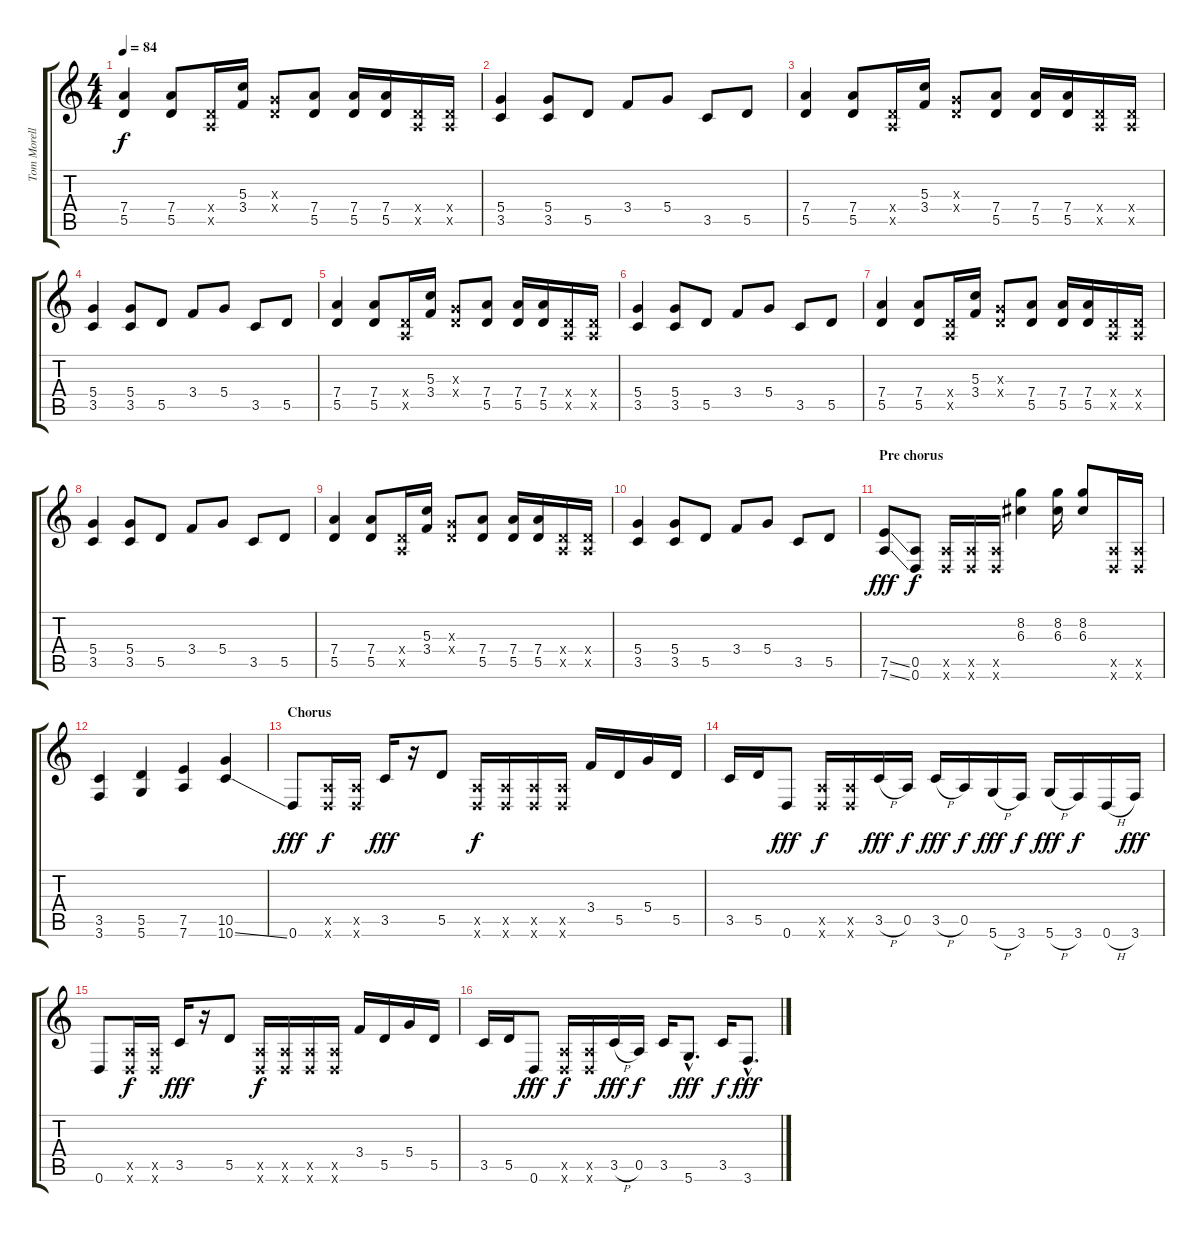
\track ("Tom Morello" "Tom Morell") {instrument distortionguitar}
\staff {score tabs}
\tuning (E4 B3 G3 D3 A2 D2) {hide}
\ts (4 4)
\tempo 84
\clef g2
\ks c
(7.4 5.5).4{dy f} (7.4 5.5).8 (0.4{x} 0.5{x}).16 (5.3 3.4).16 (0.3{x} 0.4{x}).8 (7.4 5.5).8 (7.4 5.5).16 (7.4 5.5).16 (0.4{x} 0.5{x}).16 (0.4{x} 0.5{x}).16 |
(5.4 3.5).4 (5.4 3.5).8 5.5.8 3.4.8 5.4.8 3.5.8 5.5.8 |
(7.4 5.5).4 (7.4 5.5).8 (0.4{x} 0.5{x}).16 (5.3 3.4).16 (0.3{x} 0.4{x}).8 (7.4 5.5).8 (7.4 5.5).16 (7.4 5.5).16 (0.4{x} 0.5{x}).16 (0.4{x} 0.5{x}).16 |
(5.4 3.5).4 (5.4 3.5).8 5.5.8 3.4.8 5.4.8 3.5.8 5.5.8 |
(7.4 5.5).4 (7.4 5.5).8 (0.4{x} 0.5{x}).16 (5.3 3.4).16 (0.3{x} 0.4{x}).8 (7.4 5.5).8 (7.4 5.5).16 (7.4 5.5).16 (0.4{x} 0.5{x}).16 (0.4{x} 0.5{x}).16 |
(5.4 3.5).4 (5.4 3.5).8 5.5.8 3.4.8 5.4.8 3.5.8 5.5.8 |
(7.4 5.5).4 (7.4 5.5).8 (0.4{x} 0.5{x}).16 (5.3 3.4).16 (0.3{x} 0.4{x}).8 (7.4 5.5).8 (7.4 5.5).16 (7.4 5.5).16 (0.4{x} 0.5{x}).16 (0.4{x} 0.5{x}).16 |
(5.4 3.5).4 (5.4 3.5).8 5.5.8 3.4.8 5.4.8 3.5.8 5.5.8 |
(7.4 5.5).4 (7.4 5.5).8 (0.4{x} 0.5{x}).16 (5.3 3.4).16 (0.3{x} 0.4{x}).8 (7.4 5.5).8 (7.4 5.5).16 (7.4 5.5).16 (0.4{x} 0.5{x}).16 (0.4{x} 0.5{x}).16 |
(5.4 3.5).4 (5.4 3.5).8 5.5.8 3.4.8 5.4.8 3.5.8 5.5.8 |
\section ("" "Pre chorus")
(7.5{ss} 7.6{ss}).8{dy fff} (0.5 0.6).8{dy f} (0.5{x} 0.6{x}).16 (0.5{x} 0.6{x}).16 (0.5{x} 0.6{x}).16 (8.2 6.3).4 (8.2 6.3).16 (8.2 6.3).8 (0.5{x} 0.6{x}).16 (0.5{x} 0.6{x}).16 |
(3.5 3.6).4 (5.5 5.6).4 (7.5 7.6).4 (10.5 10.6{ss}).4 |
\section ("" "Chorus")
0.6.8{dy fff} (0.5{x} 0.6{x}).16{dy f} (0.5{x} 0.6{x}).16 3.5.16{dy fff} r.16 5.5.8 (0.5{x} 0.6{x}).16{dy f} (0.5{x} 0.6{x}).16 (0.5{x} 0.6{x}).16 (0.5{x} 0.6{x}).16 3.4.16 5.5.16 5.4.16 5.5.16 |
3.5.16 5.5.16 0.6.8{dy fff} (0.5{x} 0.6{x}).16{dy f} (0.5{x} 0.6{x}).16 3.5{h}.16{dy fff} 0.5.16{dy f} 3.5{h}.16{dy fff} 0.5.16{dy f} 5.6{h}.16{dy fff} 3.6.16{dy f} 5.6{h}.16{dy fff} 3.6.16{dy f} 0.6{h}.16 3.6.16{dy fff} |
0.6.8 (0.5{x} 0.6{x}).16{dy f} (0.5{x} 0.6{x}).16 3.5.16{dy fff} r.16 5.5.8 (0.5{x} 0.6{x}).16{dy f} (0.5{x} 0.6{x}).16 (0.5{x} 0.6{x}).16 (0.5{x} 0.6{x}).16 3.4.16 5.5.16 5.4.16 5.5.16 |
3.5.16 5.5.16 0.6.8{dy fff} (0.5{x} 0.6{x}).16{dy f} (0.5{x} 0.6{x}).16 3.5{h}.16{dy fff} 0.5.16{dy f} 3.5.16 5.6{hac}.8{d dy fff} 3.5.16{dy f} 3.6{hac}.8{d dy fff}
